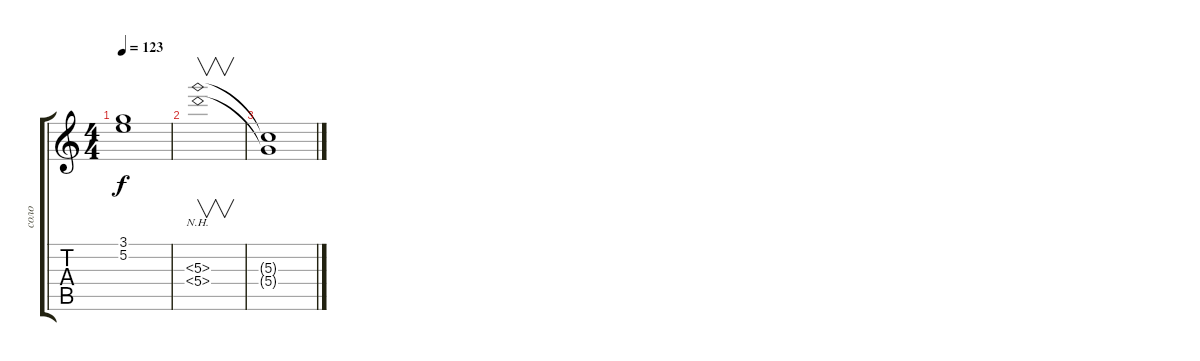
\track ("соло" "соло") {instrument distortionguitar}
\staff {score tabs}
\tuning (E4 B3 G3 D3 A2 E2) {hide}
\ts (4 4)
\tempo 123
\clef g2
\ks c
(3.1{t} 5.2{t}).1{dy f} |
(5.3{nh} 5.4{nh}).1{v} |
(5.3{t} 5.4{t}).1
